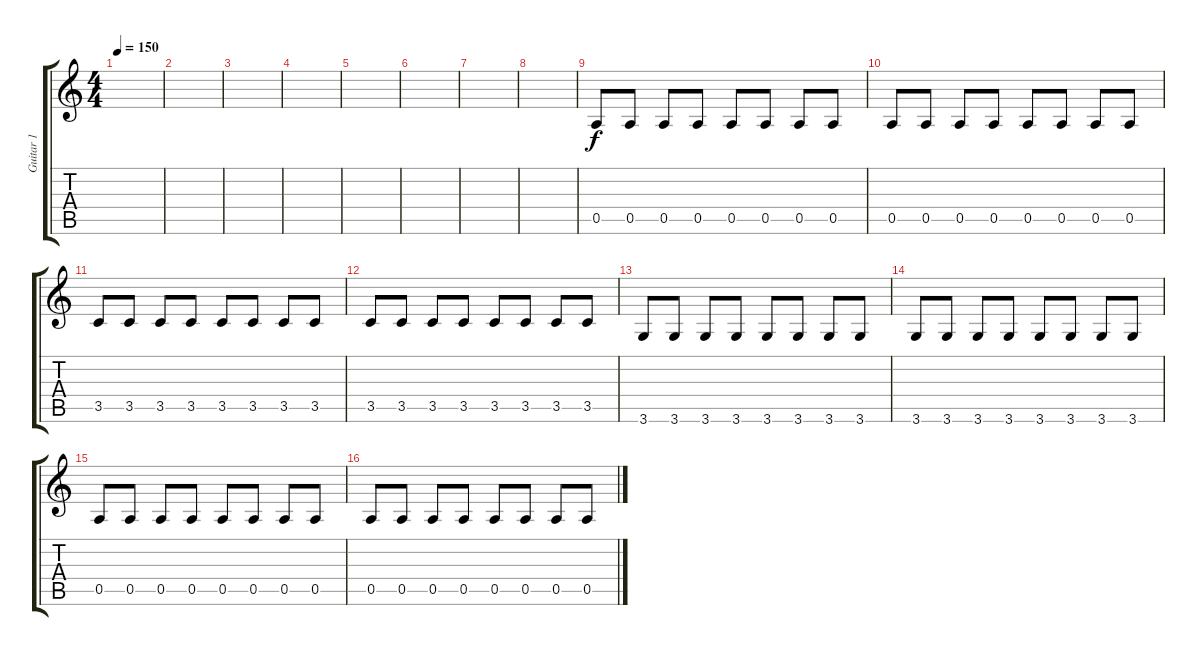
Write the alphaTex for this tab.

\track ("Guitar 1" "Guitar 1") {instrument overdrivenguitar}
\staff {score tabs}
\tuning (E4 B3 G3 D3 A2 E2) {hide}
\ts (4 4)
\tempo 150
\clef g2
\ks c
|
|
|
|
|
|
|
|
0.5.8 0.5.8 0.5.8 0.5.8 0.5.8 0.5.8 0.5.8 0.5.8 |
0.5.8 0.5.8 0.5.8 0.5.8 0.5.8 0.5.8 0.5.8 0.5.8 |
3.5.8 3.5.8 3.5.8 3.5.8 3.5.8 3.5.8 3.5.8 3.5.8 |
3.5.8 3.5.8 3.5.8 3.5.8 3.5.8 3.5.8 3.5.8 3.5.8 |
3.6.8 3.6.8 3.6.8 3.6.8 3.6.8 3.6.8 3.6.8 3.6.8 |
3.6.8 3.6.8 3.6.8 3.6.8 3.6.8 3.6.8 3.6.8 3.6.8 |
0.5.8 0.5.8 0.5.8 0.5.8 0.5.8 0.5.8 0.5.8 0.5.8 |
0.5.8 0.5.8 0.5.8 0.5.8 0.5.8 0.5.8 0.5.8 0.5.8
